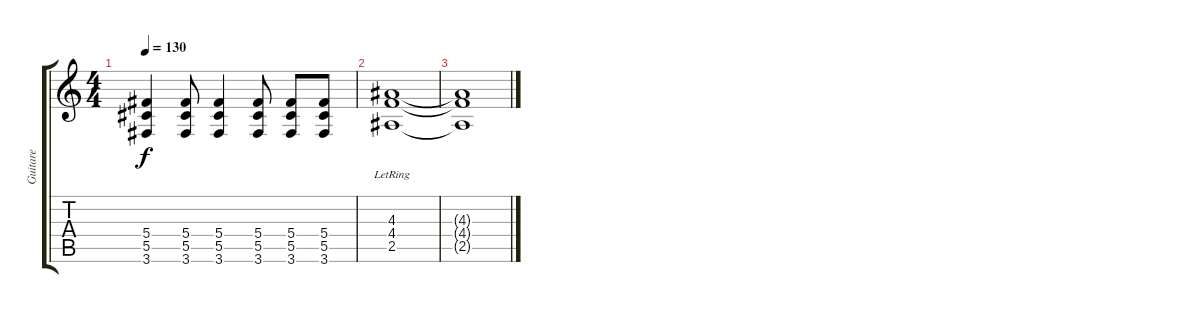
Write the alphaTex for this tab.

\track ("Guitare" "Guitare") {instrument overdrivenguitar}
\staff {score tabs}
\tuning (Eb4 Bb3 Gb3 Db3 Ab2 Eb2) {hide}
\ts (4 4)
\tempo 130
\clef g2
\ks c
(5.4 5.5 3.6).4{dy f} (5.4 5.5 3.6).8 (5.4 5.5 3.6).4 (5.4 5.5 3.6).8 (5.4 5.5 3.6).8 (5.4 5.5 3.6).8 |
(4.3{lr} 4.4{lr} 2.5{lr}).1 |
(4.3{t} 4.4{t} 2.5{t}).1
